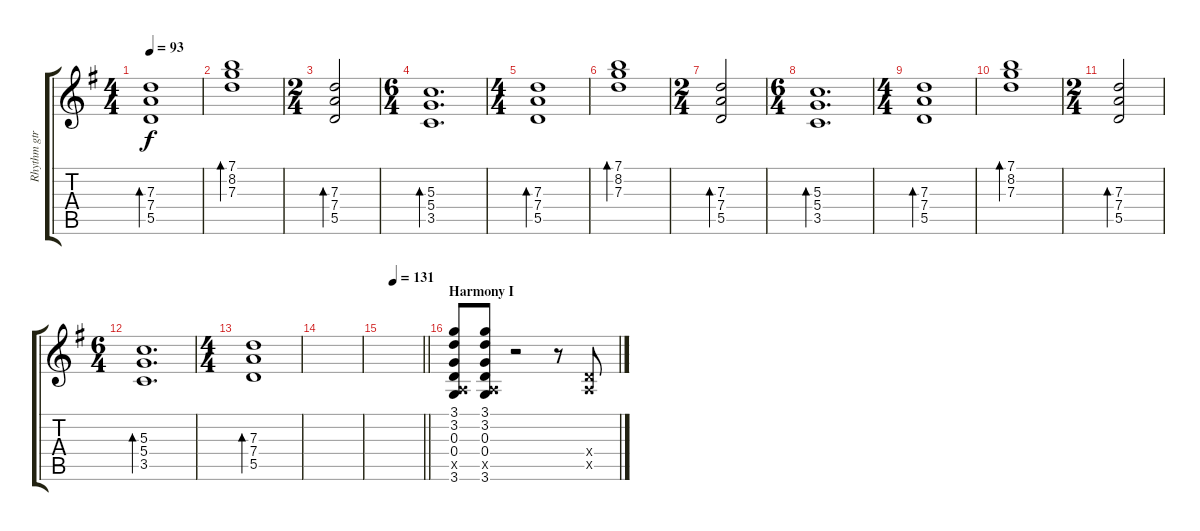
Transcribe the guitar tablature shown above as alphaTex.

\track ("Rhythm gtr." "Rhythm gtr") {instrument electricguitarclean}
\staff {score tabs}
\tuning (E4 B3 G3 D3 A2 E2) {hide}
\ts (4 4)
\tempo 93
\clef g2
\ks g
(7.3 7.4 5.5).1{bd 60 dy f} |
(7.1 8.2 7.3).1{bd 60} |
\ts (2 4)
(7.3 7.4 5.5).2{bd 60} |
\ts (6 4)
(5.3 5.4 3.5).1{d bd 60} |
\ts (4 4)
(7.3 7.4 5.5).1{bd 60} |
(7.1 8.2 7.3).1{bd 60} |
\ts (2 4)
(7.3 7.4 5.5).2{bd 60} |
\ts (6 4)
(5.3 5.4 3.5).1{d bd 60} |
\ts (4 4)
(7.3 7.4 5.5).1{bd 60} |
(7.1 8.2 7.3).1{bd 60} |
\ts (2 4)
(7.3 7.4 5.5).2{bd 60} |
\ts (6 4)
(5.3 5.4 3.5).1{d bd 60} |
\ts (4 4)
(7.3 7.4 5.5).1{bd 60} |
|
\tempo (131 0.28125)
\barLineRight lightlight
|
\section ("" "Harmony I")
(3.1 3.2 0.3 0.4 0.5{x} 3.6).8{instrument overdrivenguitar} (3.1 3.2 0.3 0.4 0.5{x} 3.6).8 r.2 r.8 (0.4{x} 0.5{x}).8
